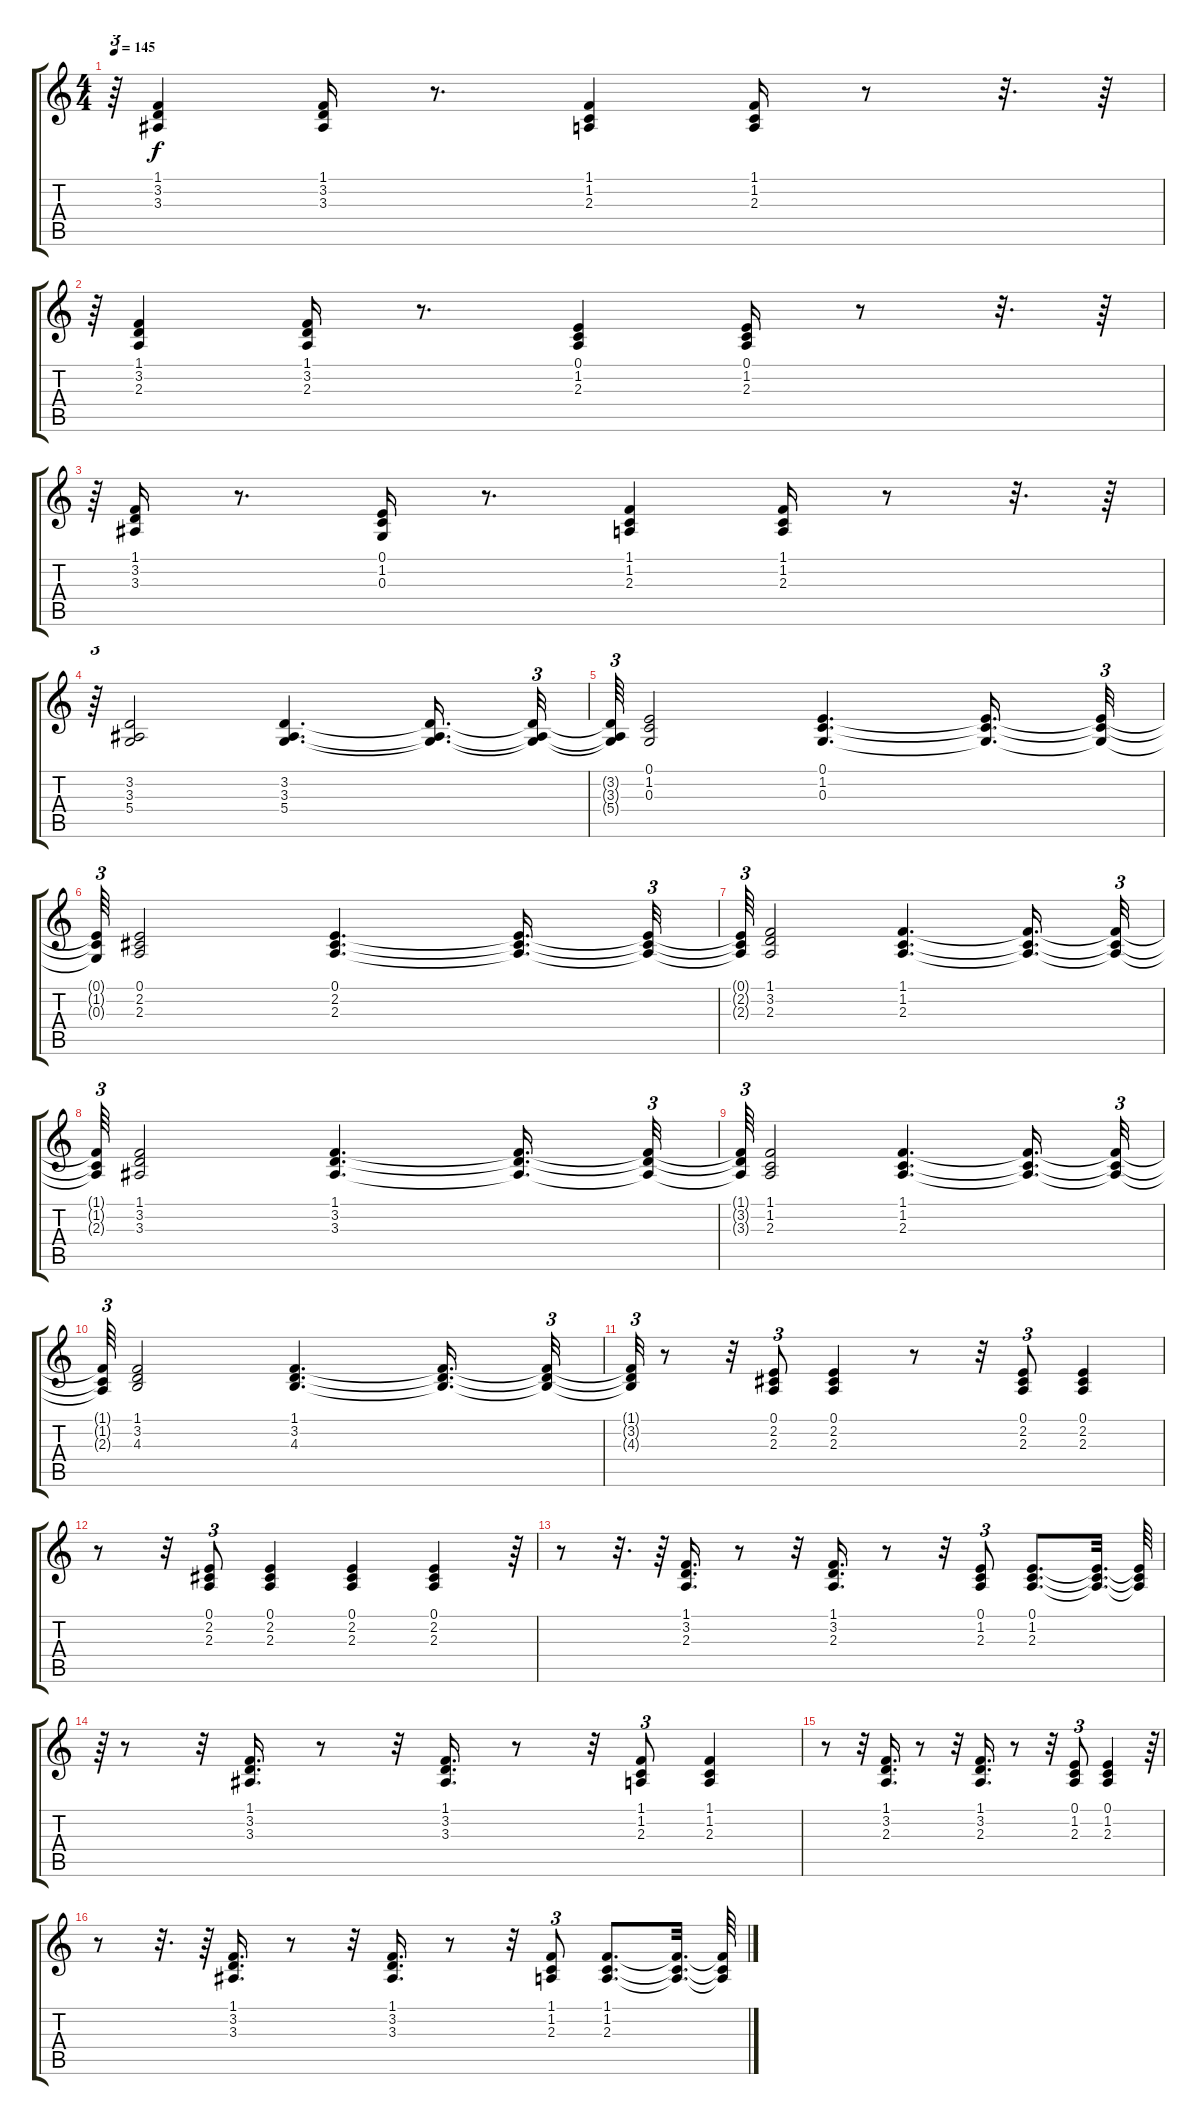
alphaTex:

\track "" {instrument acousticgrandpiano}
\staff {score tabs}
\tuning (E4 B3 G3 D3 A2 E2) {hide}
\ts (4 4)
\tempo 145
\clef g2
\ks c
r.64{tu (3 2) dy f} (1.1 3.2 3.3).4 (1.1 3.2 3.3).16 r.8{d} (1.1 1.2 2.3).4 (1.1 1.2 2.3).16 r.8 r.32{d} r.64 |
r.64{tu (3 2)} (1.1 3.2 2.3).4 (1.1 3.2 2.3).16 r.8{d} (0.1 1.2 2.3).4 (0.1 1.2 2.3).16 r.8 r.32{d} r.64 |
r.64{tu (3 2)} (1.1 3.2 3.3).16 r.8{d} (0.1 1.2 0.3).16 r.8{d} (1.1 1.2 2.3).4 (1.1 1.2 2.3).16 r.8 r.32{d} r.64 |
r.64{tu (3 2)} (3.2 3.3 5.4).2 (3.2 3.3 5.4).4{d} (3.2{t} 3.3{t} 5.4{t}).16{d} (3.2{t} 3.3{t} 5.4{t}).32{tu (3 2)} |
(3.2{t} 3.3{t} 5.4{t}).64{tu (3 2)} (0.1 1.2 0.3).2 (0.1 1.2 0.3).4{d} (0.1{t} 1.2{t} 0.3{t}).16{d} (0.1{t} 1.2{t} 0.3{t}).32{tu (3 2)} |
(0.1{t} 1.2{t} 0.3{t}).64{tu (3 2)} (0.1 2.2 2.3).2 (0.1 2.2 2.3).4{d} (0.1{t} 2.2{t} 2.3{t}).16{d} (0.1{t} 2.2{t} 2.3{t}).32{tu (3 2)} |
(0.1{t} 2.2{t} 2.3{t}).64{tu (3 2)} (1.1 3.2 2.3).2 (1.1 1.2 2.3).4{d} (1.1{t} 1.2{t} 2.3{t}).16{d} (1.1{t} 1.2{t} 2.3{t}).32{tu (3 2)} |
(1.1{t} 1.2{t} 2.3{t}).64{tu (3 2)} (1.1 3.2 3.3).2 (1.1 3.2 3.3).4{d} (1.1{t} 3.2{t} 3.3{t}).16{d} (1.1{t} 3.2{t} 3.3{t}).32{tu (3 2)} |
(1.1{t} 3.2{t} 3.3{t}).64{tu (3 2)} (1.1 1.2 2.3).2 (1.1 1.2 2.3).4{d} (1.1{t} 1.2{t} 2.3{t}).16{d} (1.1{t} 1.2{t} 2.3{t}).32{tu (3 2)} |
(1.1{t} 1.2{t} 2.3{t}).64{tu (3 2)} (1.1 3.2 4.3).2 (1.1 3.2 4.3).4{d} (1.1{t} 3.2{t} 4.3{t}).16{d} (1.1{t} 3.2{t} 4.3{t}).32{tu (3 2)} |
(1.1{t} 3.2{t} 4.3{t}).32{tu (3 2)} r.8 r.32 (0.1 2.2 2.3).8{tu (3 2)} (0.1 2.2 2.3).4 r.8 r.32 (0.1 2.2 2.3).8{tu (3 2)} (0.1 2.2 2.3).4 |
r.8 r.32 (0.1 2.2 2.3).8{tu (3 2)} (0.1 2.2 2.3).4 (0.1 2.2 2.3).4 (0.1 2.2 2.3).4 r.64{tu (3 2)} |
r.8 r.32{d} r.64 (1.1 3.2 2.3).16{d} r.8 r.32 (1.1 3.2 2.3).16{d} r.8 r.32 (0.1 1.2 2.3).8{tu (3 2)} (0.1 1.2 2.3).8{d} (0.1{t} 1.2{t} 2.3{t}).32{d} (0.1{t} 1.2{t} 2.3{t}).64 |
r.64{tu (3 2)} r.8 r.32 (1.1 3.2 3.3).16{d} r.8 r.32 (1.1 3.2 3.3).16{d} r.8 r.32 (1.1 1.2 2.3).8{tu (3 2)} (1.1 1.2 2.3).4 |
r.8 r.32 (1.1 3.2 2.3).16{d} r.8 r.32 (1.1 3.2 2.3).16{d} r.8 r.32 (0.1 1.2 2.3).8{tu (3 2)} (0.1 1.2 2.3).4 r.64{tu (3 2)} |
r.8 r.32{d} r.64 (1.1 3.2 3.3).16{d} r.8 r.32 (1.1 3.2 3.3).16{d} r.8 r.32 (1.1 1.2 2.3).8{tu (3 2)} (1.1 1.2 2.3).8{d} (1.1{t} 1.2{t} 2.3{t}).32{d} (1.1{t} 1.2{t} 2.3{t}).64
